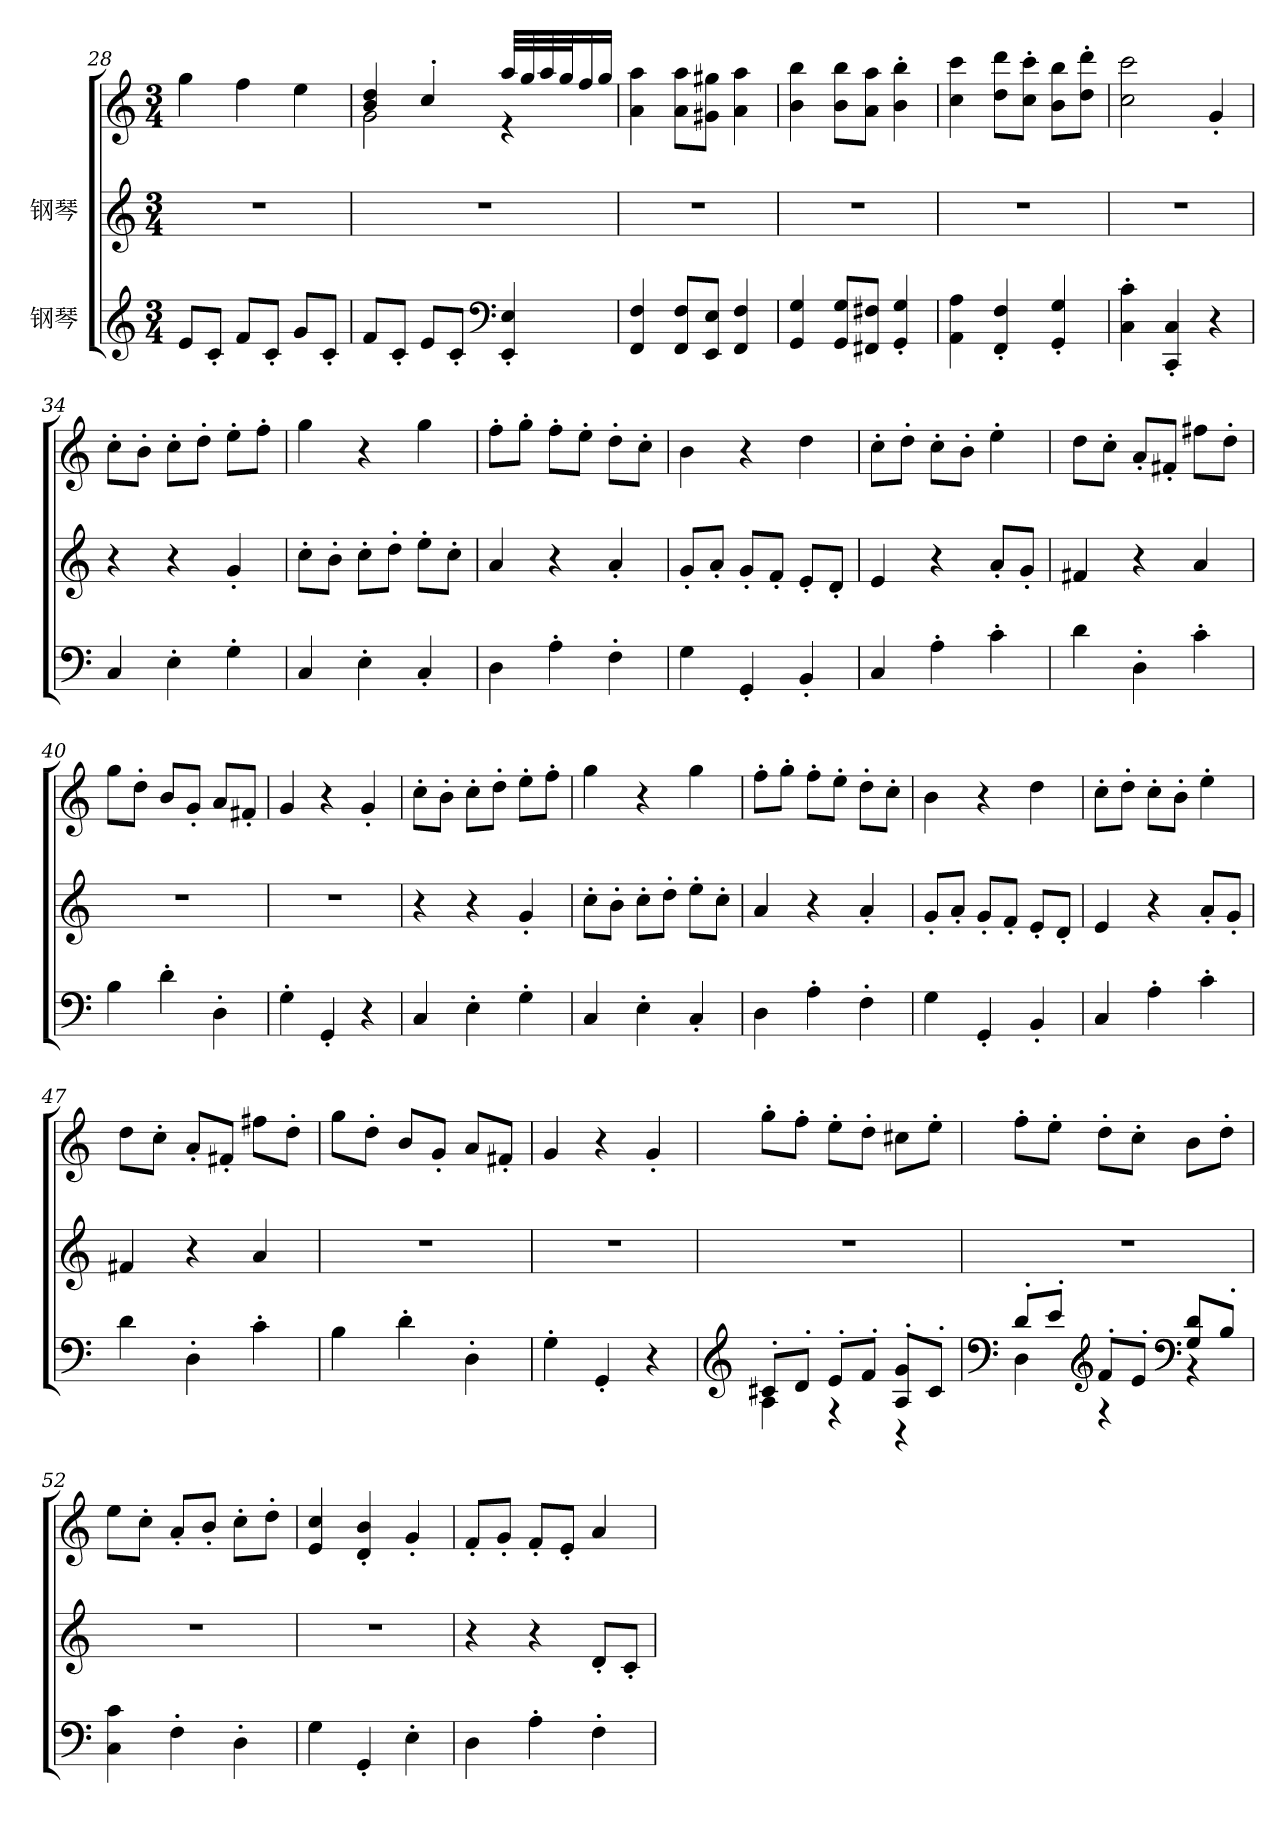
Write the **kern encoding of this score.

**kern	**kern	**kern
*part2	*part1	*part1
*staff3	*staff2	*staff1
*I"钢琴	*I"钢琴	*
*clefG2	*clefG2	*clefG2
*k[]	*k[]	*k[]
*M3/4	*M3/4	*M3/4
=28	=28	=28
8e/L	2.r	4gg\
8c'/J	.	.
8f/L	.	4ff\
8c'/J	.	.
8g/L	.	4ee\
8c'/J	.	.
=29	=29	=29
*	*	*^
8f/L	2.r	4b/ 4dd/	2g\
8c'/J	.	.	.
8e/L	.	4cc'/	.
8c'/J	.	.	.
*clefF4	*	*	*
4EE/' 4E/'	.	32aa/LLL	4r
.	.	32gg/	.
.	.	32aa/	.
.	.	32gg/J	.
.	.	16ff/	.
.	.	16gg/JJ	.
*	*	*v	*v
!!LO:LB:g=z
=30	=30	=30
4FF/ 4F/	2.r	4a\ 4aa\
8FF/ 8F/L	.	8a\ 8aa\L
8EE/ 8E/J	.	8g#X\ 8gg#X\J
4FF/ 4F/	.	4a\ 4aa\
=31	=31	=31
4GG/ 4G/	2.r	4b\ 4bb\
8GG/ 8G/L	.	8b\ 8bb\L
8FF#X/ 8F#X/J	.	8a\ 8aa\J
4GG/' 4G/'	.	4b\' 4bb\'
=32	=32	=32
4AA\ 4A\	2.r	4cc\ 4ccc\
4FF/' 4F/'	.	8dd\ 8ddd\L
.	.	8cc\' 8ccc\'J
4GG/' 4G/'	.	8b\ 8bb\L
.	.	8dd\' 8ddd\'J
=33	=33	=33
4C\' 4c\'	2.r	2cc\ 2ccc\
4CC/' 4C/'	.	.
4r	.	4g'/
=34	=34	=34
4C/	4r	8cc'\L
.	.	8b'\J
4E'\	4r	8cc'\L
.	.	8dd'\J
4G'\	4g'/	8ee'\L
.	.	8ff'\J
=35	=35	=35
4C/	8cc'\L	4gg\
.	8b'\J	.
4E'\	8cc'\L	4r
.	8dd'\J	.
4C'/	8ee'\L	4gg\
.	8cc'\J	.
!!LO:LB:g=z
=36	=36	=36
4D\	4a/	8ff'\L
.	.	8gg'\J
4A'\	4r	8ff'\L
.	.	8ee'\J
4F'\	4a'/	8dd'\L
.	.	8cc'\J
=37	=37	=37
4G\	8g'/L	4b\
.	8a'/J	.
4GG'/	8g'/L	4r
.	8f'/J	.
4BB'/	8e'/L	4dd\
.	8d'/J	.
=38	=38	=38
4C/	4e/	8cc'\L
.	.	8dd'\J
4A'\	4r	8cc'\L
.	.	8b'\J
4c'\	8a'/L	4ee'\
.	8g'/J	.
=39	=39	=39
4d\	4f#X/	8dd\L
.	.	8cc'\J
4D'\	4r	8a'/L
.	.	8f#X'/J
4c'\	4a/	8ff#X\L
.	.	8dd'\J
=40	=40	=40
4B\	2.r	8gg\L
.	.	8dd'\J
4d'\	.	8b/L
.	.	8g'/J
4D'\	.	8a/L
.	.	8f#X'/J
=41	=41	=41
4G'\	2.r	4g/
4GG'/	.	4r
4r	.	4g'/
!!LO:LB:g=z
=42	=42	=42
4C/	4r	8cc'\L
.	.	8b'\J
4E'\	4r	8cc'\L
.	.	8dd'\J
4G'\	4g'/	8ee'\L
.	.	8ff'\J
=43	=43	=43
4C/	8cc'\L	4gg\
.	8b'\J	.
4E'\	8cc'\L	4r
.	8dd'\J	.
4C'/	8ee'\L	4gg\
.	8cc'\J	.
=44	=44	=44
4D\	4a/	8ff'\L
.	.	8gg'\J
4A'\	4r	8ff'\L
.	.	8ee'\J
4F'\	4a'/	8dd'\L
.	.	8cc'\J
=45	=45	=45
4G\	8g'/L	4b\
.	8a'/J	.
4GG'/	8g'/L	4r
.	8f'/J	.
4BB'/	8e'/L	4dd\
.	8d'/J	.
=46	=46	=46
4C/	4e/	8cc'\L
.	.	8dd'\J
4A'\	4r	8cc'\L
.	.	8b'\J
4c'\	8a'/L	4ee'\
.	8g'/J	.
=47	=47	=47
4d\	4f#X/	8dd\L
.	.	8cc'\J
4D'\	4r	8a'/L
.	.	8f#X'/J
4c'\	4a/	8ff#X\L
.	.	8dd'\J
!!LO:PB:g=z
=48	=48	=48
4B\	2.r	8gg\L
.	.	8dd'\J
4d'\	.	8b/L
.	.	8g'/J
4D'\	.	8a/L
.	.	8f#X'/J
=49	=49	=49
4G'\	2.r	4g/
4GG'/	.	4r
4r	.	4g'/
=50	=50	=50
*clefG2	*	*
*^	*	*
8c#X'/L	4A\	2.r	8gg'\L
8d'/J	.	.	8ff'\J
8e'/L	4r	.	8ee'\L
8f'/J	.	.	8dd'\J
8A/' 8g/'L	4r	.	8cc#X\L
8c#'/J	.	.	8ee'\J
=51	=51	=51	=51
*clefF4	*	*	*
8d'/L	4D\	2.r	8ff'\L
8e'/J	.	.	8ee'\J
*clefG2	*	*	*
8f'/L	4r	.	8dd'\L
8e'/J	.	.	8cc'\J
*clefF4	*	*	*
8G/ 8d/L	4r	.	8b\L
8B'/J	.	.	8dd'\J
*v	*v	*	*
=52	=52	=52
4C\ 4c\	2.r	8ee\L
.	.	8cc'\J
4F'\	.	8a'/L
.	.	8b'/J
4D'\	.	8cc'\L
.	.	8dd'\J
!!LO:LB:g=z
=53	=53	=53
4G\	2.r	4e/ 4cc/
4GG'/	.	4d/' 4b/'
4E'\	.	4g'/
=54	=54	=54
4D\	4r	8f'/L
.	.	8g'/J
4A'\	4r	8f'/L
.	.	8e'/J
4F'\	8d'/L	4a/
.	8c'/J	.
=	=	=
*-	*-	*-
